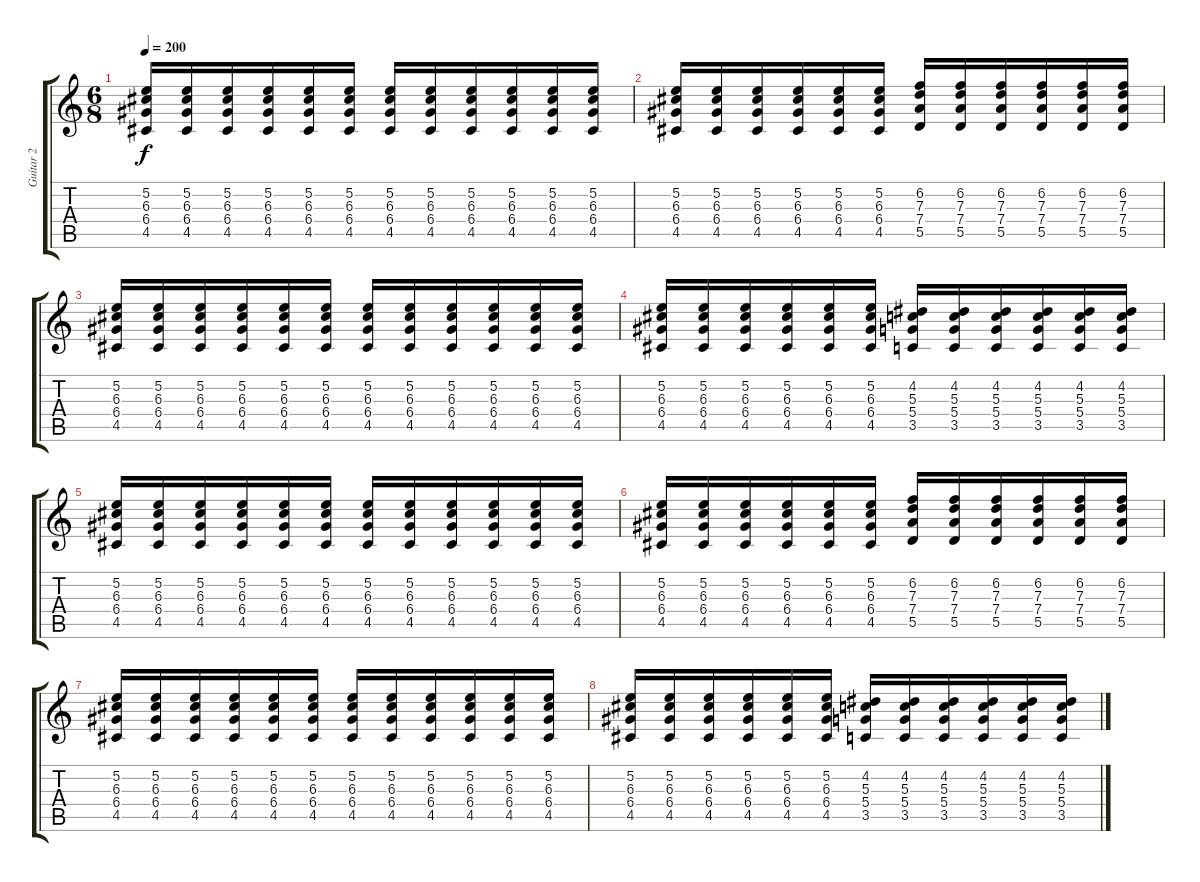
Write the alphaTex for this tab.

\track ("Guitar 2" "Guitar 2") {instrument distortionguitar}
\staff {score tabs}
\tuning (E4 B3 G3 D3 A2 E2) {hide}
\ts (6 8)
\tempo 200
\clef g2
\ks c
(5.2 6.3 6.4 4.5).16{dy f} (5.2 6.3 6.4 4.5).16 (5.2 6.3 6.4 4.5).16 (5.2 6.3 6.4 4.5).16 (5.2 6.3 6.4 4.5).16 (5.2 6.3 6.4 4.5).16 (5.2 6.3 6.4 4.5).16 (5.2 6.3 6.4 4.5).16 (5.2 6.3 6.4 4.5).16 (5.2 6.3 6.4 4.5).16 (5.2 6.3 6.4 4.5).16 (5.2 6.3 6.4 4.5).16 |
(5.2 6.3 6.4 4.5).16 (5.2 6.3 6.4 4.5).16 (5.2 6.3 6.4 4.5).16 (5.2 6.3 6.4 4.5).16 (5.2 6.3 6.4 4.5).16 (5.2 6.3 6.4 4.5).16 (6.2 7.3 7.4 5.5).16 (6.2 7.3 7.4 5.5).16 (6.2 7.3 7.4 5.5).16 (6.2 7.3 7.4 5.5).16 (6.2 7.3 7.4 5.5).16 (6.2 7.3 7.4 5.5).16 |
(5.2 6.3 6.4 4.5).16 (5.2 6.3 6.4 4.5).16 (5.2 6.3 6.4 4.5).16 (5.2 6.3 6.4 4.5).16 (5.2 6.3 6.4 4.5).16 (5.2 6.3 6.4 4.5).16 (5.2 6.3 6.4 4.5).16 (5.2 6.3 6.4 4.5).16 (5.2 6.3 6.4 4.5).16 (5.2 6.3 6.4 4.5).16 (5.2 6.3 6.4 4.5).16 (5.2 6.3 6.4 4.5).16 |
(5.2 6.3 6.4 4.5).16 (5.2 6.3 6.4 4.5).16 (5.2 6.3 6.4 4.5).16 (5.2 6.3 6.4 4.5).16 (5.2 6.3 6.4 4.5).16 (5.2 6.3 6.4 4.5).16 (4.2 5.3 5.4 3.5).16 (4.2 5.3 5.4 3.5).16 (4.2 5.3 5.4 3.5).16 (4.2 5.3 5.4 3.5).16 (4.2 5.3 5.4 3.5).16 (4.2 5.3 5.4 3.5).16 |
(5.2 6.3 6.4 4.5).16 (5.2 6.3 6.4 4.5).16 (5.2 6.3 6.4 4.5).16 (5.2 6.3 6.4 4.5).16 (5.2 6.3 6.4 4.5).16 (5.2 6.3 6.4 4.5).16 (5.2 6.3 6.4 4.5).16 (5.2 6.3 6.4 4.5).16 (5.2 6.3 6.4 4.5).16 (5.2 6.3 6.4 4.5).16 (5.2 6.3 6.4 4.5).16 (5.2 6.3 6.4 4.5).16 |
(5.2 6.3 6.4 4.5).16 (5.2 6.3 6.4 4.5).16 (5.2 6.3 6.4 4.5).16 (5.2 6.3 6.4 4.5).16 (5.2 6.3 6.4 4.5).16 (5.2 6.3 6.4 4.5).16 (6.2 7.3 7.4 5.5).16 (6.2 7.3 7.4 5.5).16 (6.2 7.3 7.4 5.5).16 (6.2 7.3 7.4 5.5).16 (6.2 7.3 7.4 5.5).16 (6.2 7.3 7.4 5.5).16 |
(5.2 6.3 6.4 4.5).16 (5.2 6.3 6.4 4.5).16 (5.2 6.3 6.4 4.5).16 (5.2 6.3 6.4 4.5).16 (5.2 6.3 6.4 4.5).16 (5.2 6.3 6.4 4.5).16 (5.2 6.3 6.4 4.5).16 (5.2 6.3 6.4 4.5).16 (5.2 6.3 6.4 4.5).16 (5.2 6.3 6.4 4.5).16 (5.2 6.3 6.4 4.5).16 (5.2 6.3 6.4 4.5).16 |
(5.2 6.3 6.4 4.5).16 (5.2 6.3 6.4 4.5).16 (5.2 6.3 6.4 4.5).16 (5.2 6.3 6.4 4.5).16 (5.2 6.3 6.4 4.5).16 (5.2 6.3 6.4 4.5).16 (4.2 5.3 5.4 3.5).16 (4.2 5.3 5.4 3.5).16 (4.2 5.3 5.4 3.5).16 (4.2 5.3 5.4 3.5).16 (4.2 5.3 5.4 3.5).16 (4.2 5.3 5.4 3.5).16
